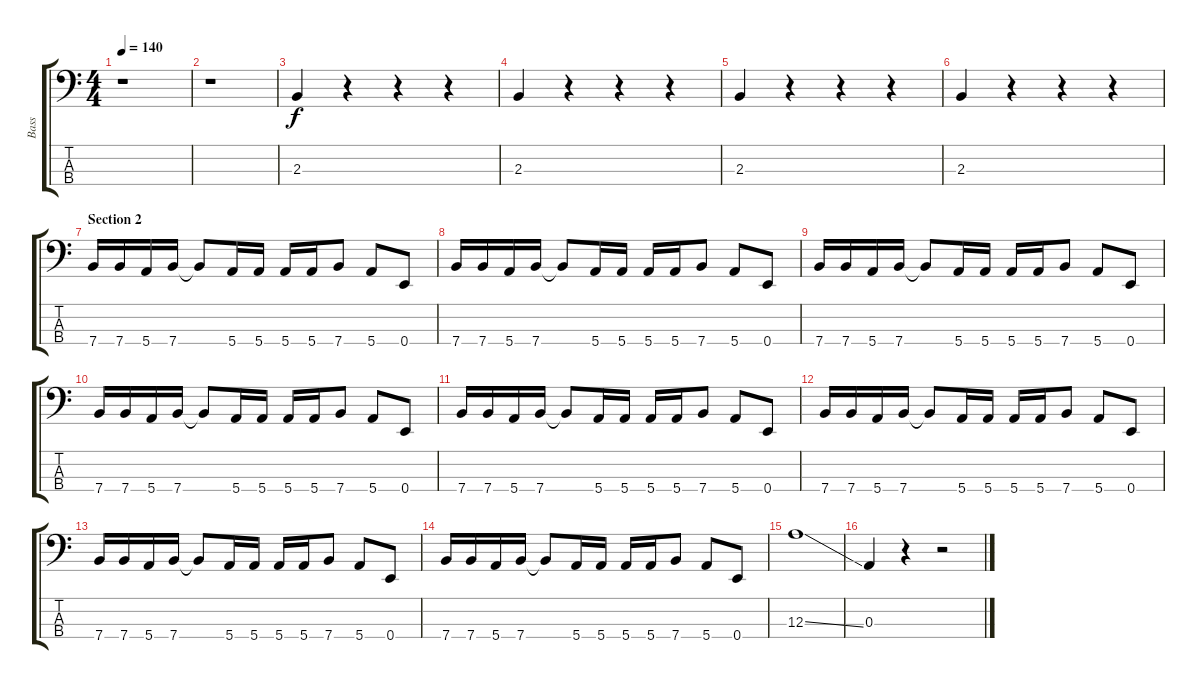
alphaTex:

\track ("Bass" "Bass") {instrument electricbassfinger}
\staff {score tabs}
\tuning (G2 D2 A1 E1) {hide}
\ts (4 4)
\tempo 140
\clef f4
\ks c
r.1{dy f} |
r.1 |
2.3.4 r.4 r.4 r.4 |
2.3.4 r.4 r.4 r.4 |
2.3.4 r.4 r.4 r.4 |
2.3.4 r.4 r.4 r.4 |
\section ("" "Section 2")
7.4.16{volume 16 instrument electricbassfinger} 7.4.16 5.4.16 7.4.16 7.4{t}.8 5.4.16 5.4.16 5.4.16 5.4.16 7.4.8 5.4.8 0.4.8 |
7.4.16{volume 16 instrument electricbassfinger} 7.4.16 5.4.16 7.4.16 7.4{t}.8 5.4.16 5.4.16 5.4.16 5.4.16 7.4.8 5.4.8 0.4.8 |
7.4.16{volume 16 instrument electricbassfinger} 7.4.16 5.4.16 7.4.16 7.4{t}.8 5.4.16 5.4.16 5.4.16 5.4.16 7.4.8 5.4.8 0.4.8 |
7.4.16{volume 16 instrument electricbassfinger} 7.4.16 5.4.16 7.4.16 7.4{t}.8 5.4.16 5.4.16 5.4.16 5.4.16 7.4.8 5.4.8 0.4.8 |
7.4.16{volume 16 instrument electricbassfinger} 7.4.16 5.4.16 7.4.16 7.4{t}.8 5.4.16 5.4.16 5.4.16 5.4.16 7.4.8 5.4.8 0.4.8 |
7.4.16{volume 16 instrument electricbassfinger} 7.4.16 5.4.16 7.4.16 7.4{t}.8 5.4.16 5.4.16 5.4.16 5.4.16 7.4.8 5.4.8 0.4.8 |
7.4.16{volume 16 instrument electricbassfinger} 7.4.16 5.4.16 7.4.16 7.4{t}.8 5.4.16 5.4.16 5.4.16 5.4.16 7.4.8 5.4.8 0.4.8 |
7.4.16{volume 16 instrument electricbassfinger} 7.4.16 5.4.16 7.4.16 7.4{t}.8 5.4.16 5.4.16 5.4.16 5.4.16 7.4.8 5.4.8 0.4.8 |
12.3{ss}.1 |
0.3.4 r.4 r.2
